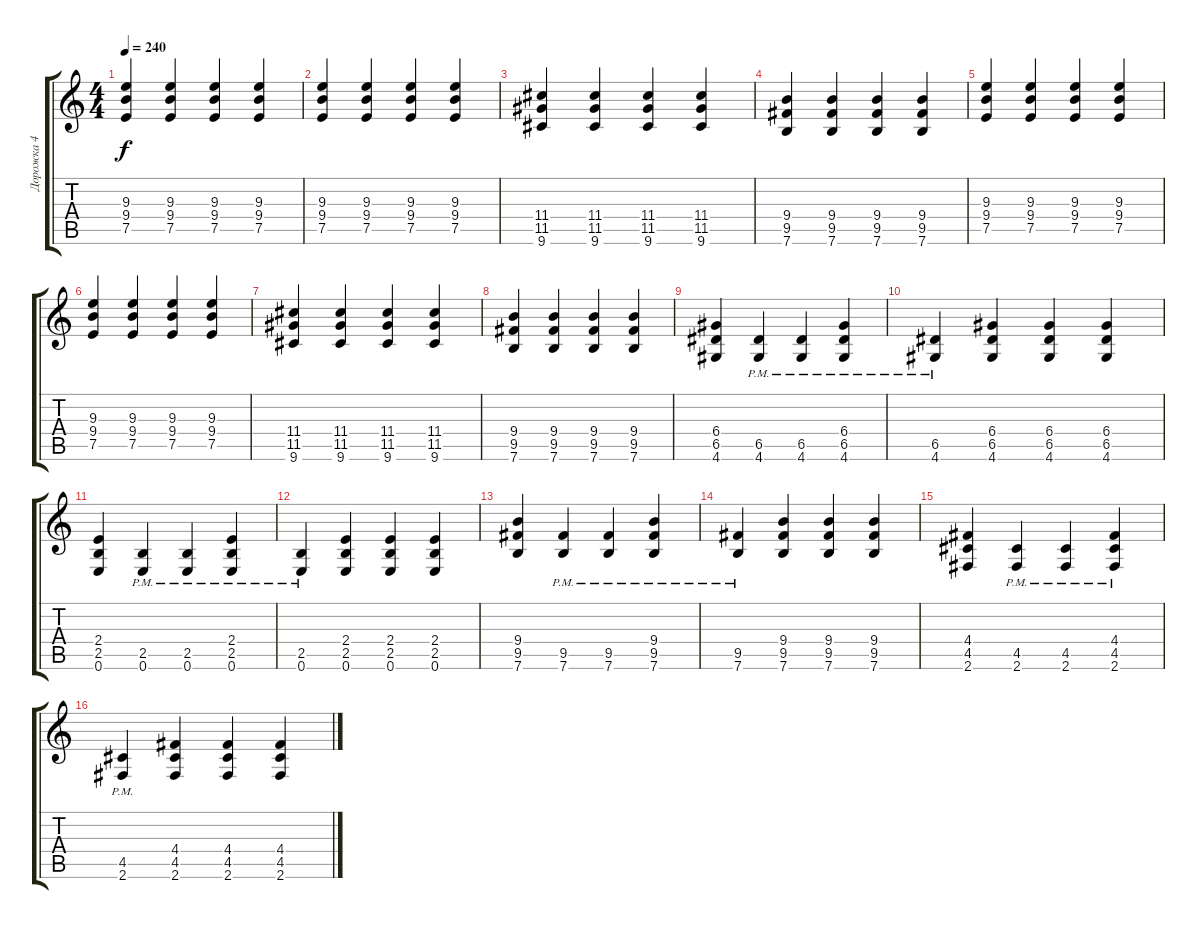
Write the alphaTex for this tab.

\track ("Дорожка 4" "Дорожка 4") {instrument distortionguitar}
\staff {score tabs}
\tuning (E4 B3 G3 D3 A2 E2) {hide}
\ts (4 4)
\tempo 240
\clef g2
\ks c
(9.3 9.4 7.5).4{dy f} (9.3 9.4 7.5).4 (9.3 9.4 7.5).4 (9.3 9.4 7.5).4 |
(9.3 9.4 7.5).4 (9.3 9.4 7.5).4 (9.3 9.4 7.5).4 (9.3 9.4 7.5).4 |
(11.4 11.5 9.6).4 (11.4 11.5 9.6).4 (11.4 11.5 9.6).4 (11.4 11.5 9.6).4 |
(9.4 9.5 7.6).4 (9.4 9.5 7.6).4 (9.4 9.5 7.6).4 (9.4 9.5 7.6).4 |
(9.3 9.4 7.5).4 (9.3 9.4 7.5).4 (9.3 9.4 7.5).4 (9.3 9.4 7.5).4 |
(9.3 9.4 7.5).4 (9.3 9.4 7.5).4 (9.3 9.4 7.5).4 (9.3 9.4 7.5).4 |
(11.4 11.5 9.6).4 (11.4 11.5 9.6).4 (11.4 11.5 9.6).4 (11.4 11.5 9.6).4 |
(9.4 9.5 7.6).4 (9.4 9.5 7.6).4 (9.4 9.5 7.6).4 (9.4 9.5 7.6).4 |
(6.4 6.5 4.6).4 (6.5{pm} 4.6{pm}).4 (6.5{pm} 4.6{pm}).4 (6.4{pm} 6.5{pm} 4.6{pm}).4 |
(6.5{pm} 4.6{pm}).4 (6.4 6.5 4.6).4 (6.4 6.5 4.6).4 (6.4 6.5 4.6).4 |
(2.4 2.5 0.6).4 (2.5{pm} 0.6{pm}).4 (2.5{pm} 0.6{pm}).4 (2.4{pm} 2.5{pm} 0.6{pm}).4 |
(2.5{pm} 0.6{pm}).4 (2.4 2.5 0.6).4 (2.4 2.5 0.6).4 (2.4 2.5 0.6).4 |
(9.4 9.5 7.6).4 (9.5{pm} 7.6{pm}).4 (9.5{pm} 7.6{pm}).4 (9.4{pm} 9.5{pm} 7.6{pm}).4 |
(9.5{pm} 7.6{pm}).4 (9.4 9.5 7.6).4 (9.4 9.5 7.6).4 (9.4 9.5 7.6).4 |
(4.4 4.5 2.6).4 (4.5{pm} 2.6{pm}).4 (4.5{pm} 2.6{pm}).4 (4.4{pm} 4.5{pm} 2.6{pm}).4 |
(4.5{pm} 2.6{pm}).4 (4.4 4.5 2.6).4 (4.4 4.5 2.6).4 (4.4 4.5 2.6).4
